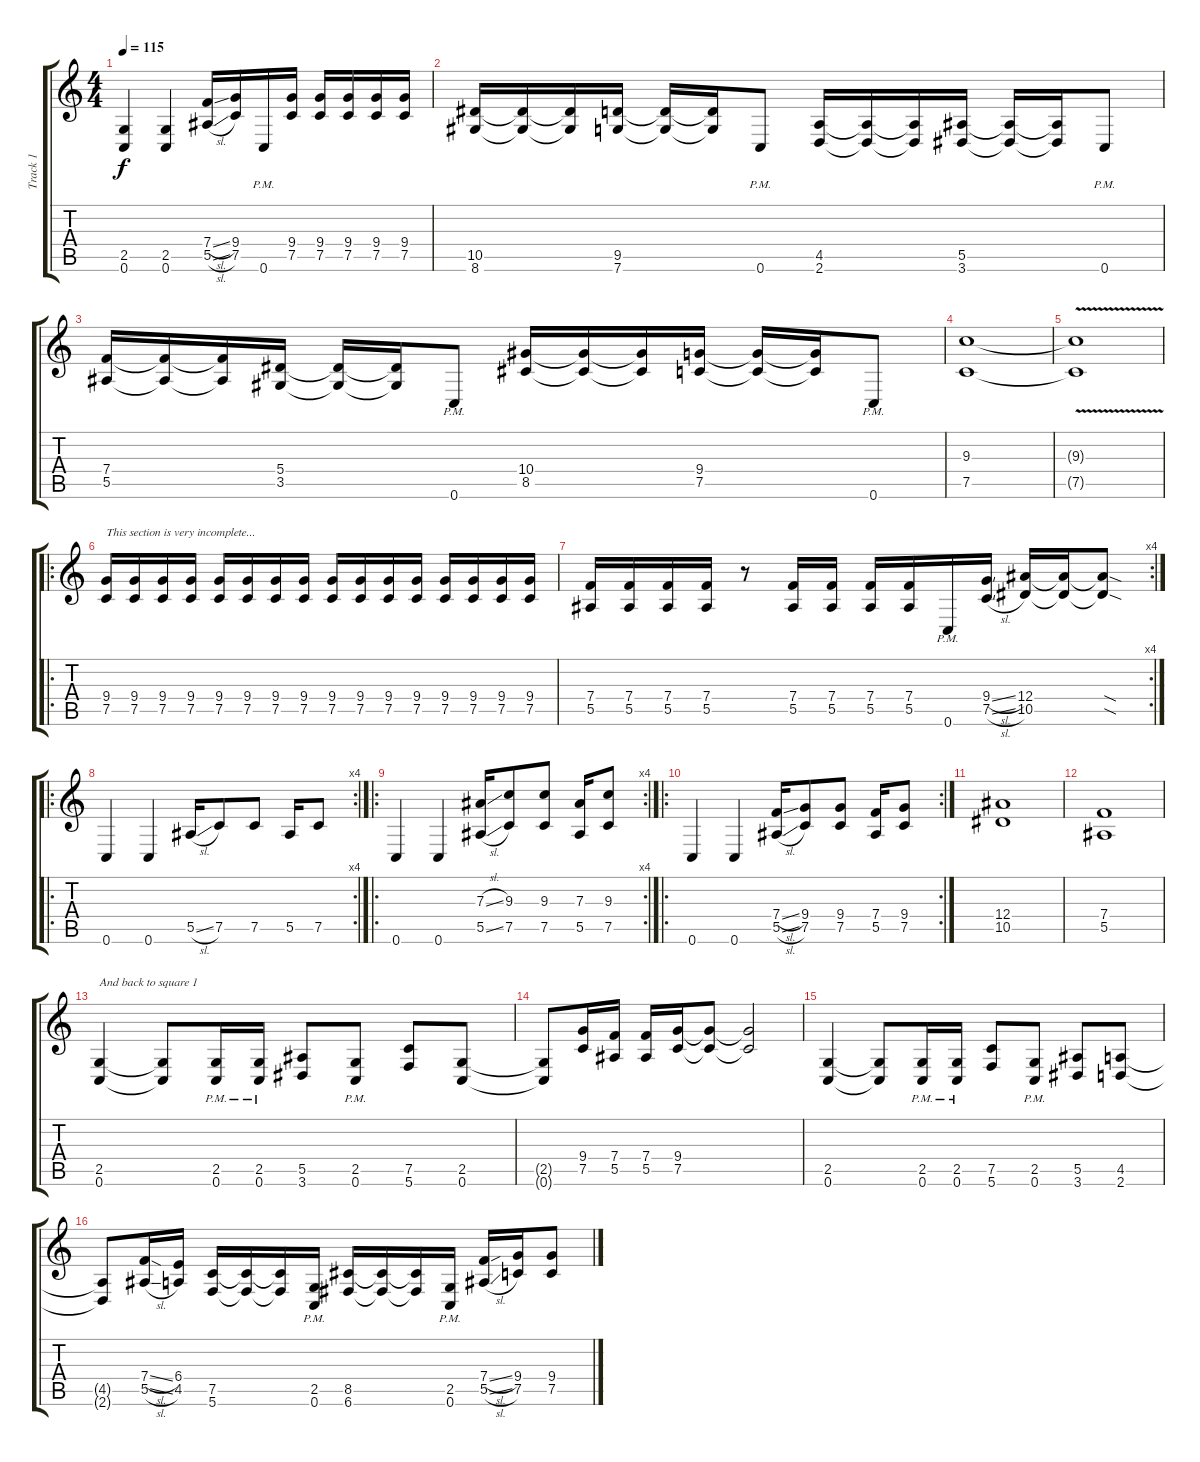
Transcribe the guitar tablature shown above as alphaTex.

\track ("Track 1" "Track 1") {instrument distortionguitar}
\staff {score tabs}
\tuning (C4 G3 Eb3 Bb2 F2 C2) {hide}
\ts (4 4)
\tempo 115
\clef g2
\ks c
(2.5 0.6).4{dy f} (2.5 0.6).4 (7.4{sl} 5.5{sl}).16 (9.4 7.5).16 0.6{pm}.16 (9.4 7.5).16 (9.4 7.5).16 (9.4 7.5).16 (9.4 7.5).16 (9.4 7.5).16 |
(10.5 8.6).16 (10.5{t} 8.6{t}).16 (10.5{t} 8.6{t}).16 (9.5 7.6).16 (9.5{t} 7.6{t}).16 (9.5{t} 7.6{t}).16 0.6{pm}.8 (4.5 2.6).16 (4.5{t} 2.6{t}).16 (4.5{t} 2.6{t}).16 (5.5 3.6).16 (5.5{t} 3.6{t}).16 (5.5{t} 3.6{t}).16 0.6{pm}.8 |
(7.4 5.5).16 (7.4{t} 5.5{t}).16 (7.4{t} 5.5{t}).16 (5.4 3.5).16 (5.4{t} 3.5{t}).16 (5.4{t} 3.5{t}).16 0.6{pm}.8 (10.4 8.5).16 (10.4{t} 8.5{t}).16 (10.4{t} 8.5{t}).16 (9.4 7.5).16 (9.4{t} 7.5{t}).16 (9.4{t} 7.5{t}).16 0.6{pm}.8 |
(9.3 7.5).1 |
(9.3{v t} 7.5{v t}).1 |
\ro
(9.4 7.5).16{txt "This section is very incomplete..."} (9.4 7.5).16 (9.4 7.5).16 (9.4 7.5).16 (9.4 7.5).16 (9.4 7.5).16 (9.4 7.5).16 (9.4 7.5).16 (9.4 7.5).16 (9.4 7.5).16 (9.4 7.5).16 (9.4 7.5).16 (9.4 7.5).16 (9.4 7.5).16 (9.4 7.5).16 (9.4 7.5).16 |
\rc 4
(7.4 5.5).16 (7.4 5.5).16 (7.4 5.5).16 (7.4 5.5).16 r.8 (7.4 5.5).16 (7.4 5.5).16 (7.4 5.5).16 (7.4 5.5).16 0.6{pm}.16 (9.4{sl} 7.5{sl}).16 (12.4 10.5).16 (12.4{t} 10.5{t}).16 (12.4{sod t} 10.5{sod t}).8 |
\ro
\rc 4
0.6.4 0.6.4 5.5{sl}.16 7.5.8 7.5.8 5.5.16 7.5.8 |
\ro
\rc 4
0.6.4 0.6.4 (7.3{sl} 5.5{sl}).16 (9.3 7.5).8 (9.3 7.5).8 (7.3 5.5).16 (9.3 7.5).8 |
\ro
\rc 2
0.6.4 0.6.4 (7.4{sl} 5.5{sl}).16 (9.4 7.5).8 (9.4 7.5).8 (7.4 5.5).16 (9.4 7.5).8 |
(12.4 10.5).1 |
(7.4 5.5).1 |
(2.5 0.6).4{txt "And back to square 1"} (2.5{t} 0.6{t}).8 (2.5{pm} 0.6{pm}).16 (2.5{pm} 0.6{pm}).16 (5.5 3.6).8 (2.5{pm} 0.6{pm}).8 (7.5 5.6).8 (2.5 0.6).8 |
(2.5{t} 0.6{t}).8 (9.4 7.5).16 (7.4 5.5).16 (7.4 5.5).16 (9.4 7.5).16 (9.4{t} 7.5{t}).8 (9.4{t} 7.5{t}).2 |
(2.5 0.6).4 (2.5{t} 0.6{t}).8 (2.5{pm} 0.6{pm}).16 (2.5{pm} 0.6{pm}).16 (7.5 5.6).8 (2.5{pm} 0.6{pm}).8 (5.5 3.6).8 (4.5 2.6).8 |
(4.5{t} 2.6{t}).8 (7.4{sl} 5.5{sl}).16 (6.4 4.5).16 (7.5 5.6).16 (7.5{t} 5.6{t}).16 (7.5{t} 5.6{t}).16 (2.5{pm} 0.6{pm}).16 (8.5 6.6).16 (8.5{t} 6.6{t}).16 (8.5{t} 6.6{t}).16 (2.5{pm} 0.6{pm}).16 (7.4{sl} 5.5{sl}).16 (9.4 7.5).16 (9.4 7.5).8
